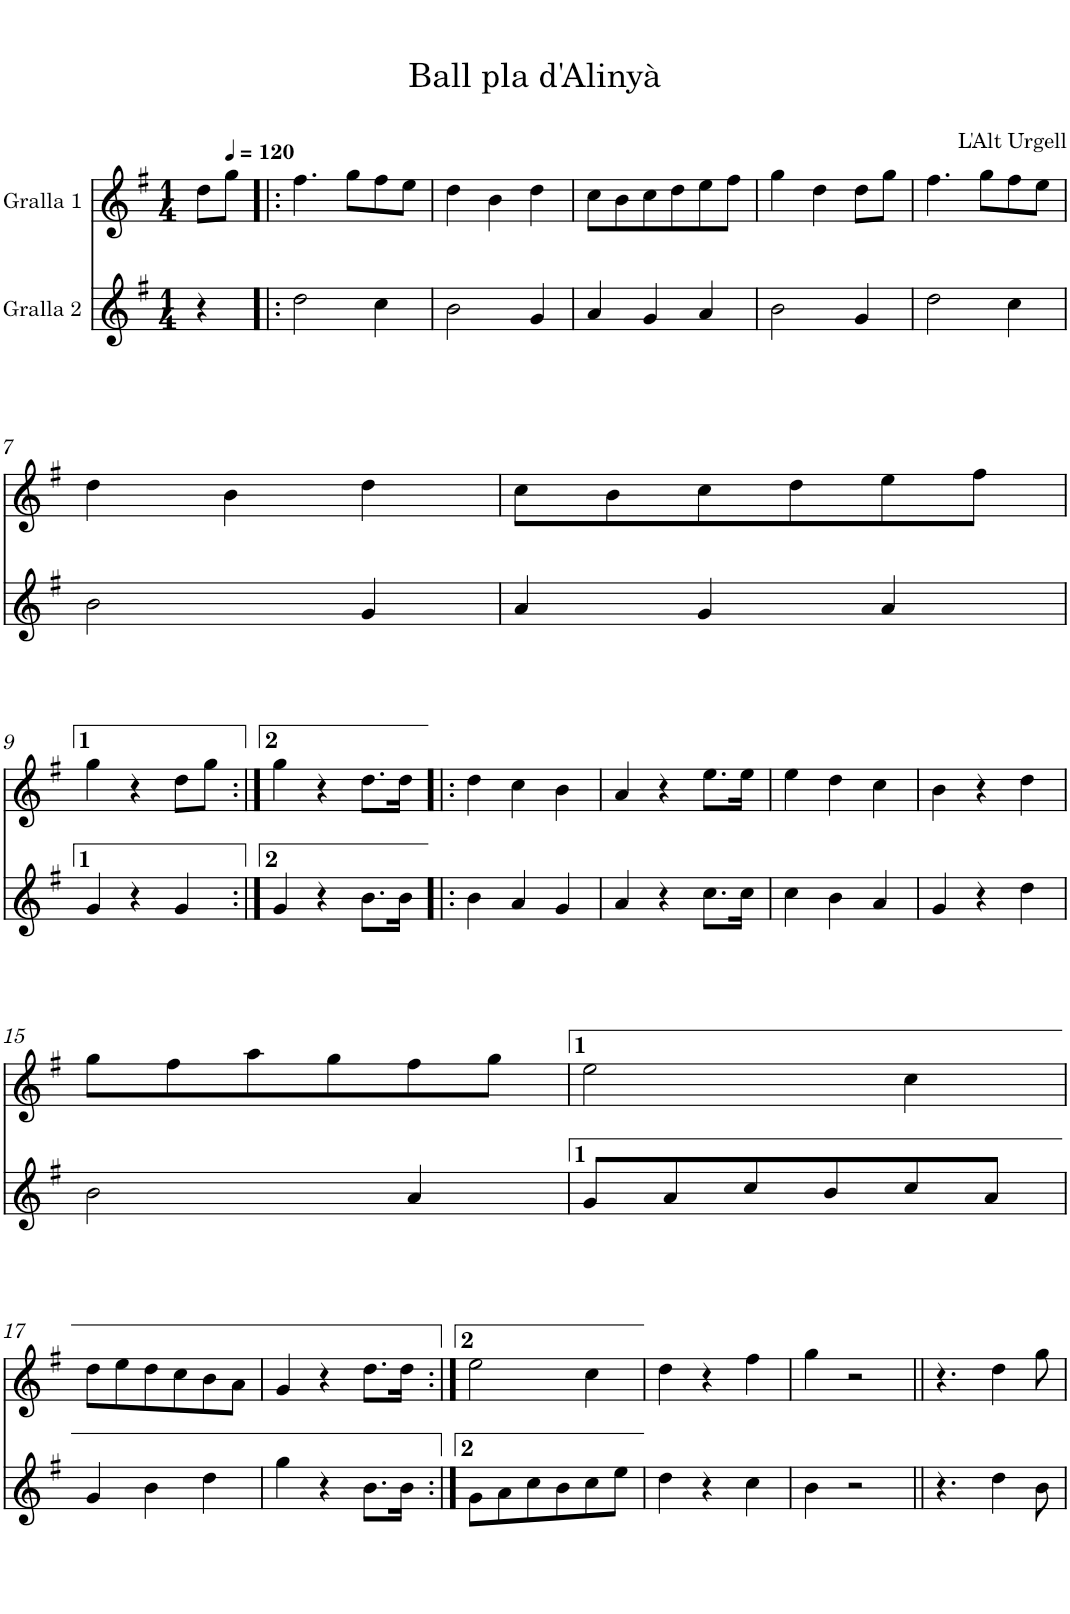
**kern	**kern
*part2	*part1
*staff2	*staff1
*I"Gralla 2	*I"Gralla 1
*clefG2	*clefG2
*k[f#]	*k[f#]
*M1/4	*M1/4
=1	=1
4r	8dd\L
*	*MM120
.	8gg\J
=2!|:	=2!|:
[4dd\	[4ff#\
4ryy	8ryy
.	8gg\L
4cc\	8ff#\
.	8ee\J
=3	=3
[4b\	4dd\
4dd\]	8ff#\]
.	4b\
4g/	.
.	4dd\
8ryy	.
=4	=4
4a/	8cc\L
.	8b\
4b\]	8cc\
.	8dd\
4g/	8ee\
.	8ff#\J
4a/	4ryy
=5	=5
[4b\	4gg\
4ryy	4dd\
4g/	8dd\L
.	8gg\J
=6	=6
[4dd\	[4ff#\
4b\]	8ryy
.	8gg\L
4cc\	8ff#\
.	8ee\J
!!LO:LB:g=z
=7	=7
[4b\	4dd\
4dd\]	8ff#\]
.	4b\
4g/	.
.	4dd\
8ryy	.
=8	=8
4a/	8cc\L
.	8b\
4b\]	8cc\
.	8dd\
4g/	8ee\
.	8ff#\J
4a/	4ryy
!!LO:LB:g=z
=9	=9
4g/	4gg\
4r	4r
4g/	8dd\L
.	8gg\J
=10:|!	=10:|!
4g/	4gg\
4r	4r
8.b\L	8.dd\L
16b\Jk	16dd\Jk
=11!|:	=11!|:
4b\	4dd\
4a/	4cc\
4g/	4b\
=12	=12
4a/	4a/
4r	4r
8.cc\L	8.ee\L
16cc\Jk	16ee\Jk
=13	=13
4cc\	4ee\
4b\	4dd\
4a/	4cc\
=14	=14
4g/	4b\
4r	4r
4dd\	4dd\
!!LO:LB:g=z
=15	=15
[4b\	8gg\L
.	8ff#\
4ryy	8aa\
.	8gg\
4a/	8ff#\
.	8gg\J
=16	=16
8g/L	[4ee\
4b\]	.
.	4ryy
8a/	.
8cc/	4cc\
8b/	.
8cc/	4ryy
8a/J	.
!!LO:LB:g=z
=17	=17
4g/	8dd\L
.	4ee\]
4b\	.
.	8ee\
4dd\	8dd\
.	8cc\
4ryy	8b\
.	8a\J
=18	=18
4gg\	4g/
4r	4r
8.b\L	8.dd\L
16b\Jk	16dd\Jk
=19:|!	=19:|!
8g\L	[4ee\
8a\	.
8cc\	4ryy
8b\	.
8cc\	4cc\
8ee\J	.
=20	=20
4dd\	4dd\
4r	4ee\]
4cc\	4r
4ryy	4ff#\
=21	=21
4b\	4gg\
2r	2r
=22||	=22||
4r	4r
8ryy	8ryy
4dd\	4dd\
8b\	8gg\
=23	=23
8r	8r
=	=
*-	*-
